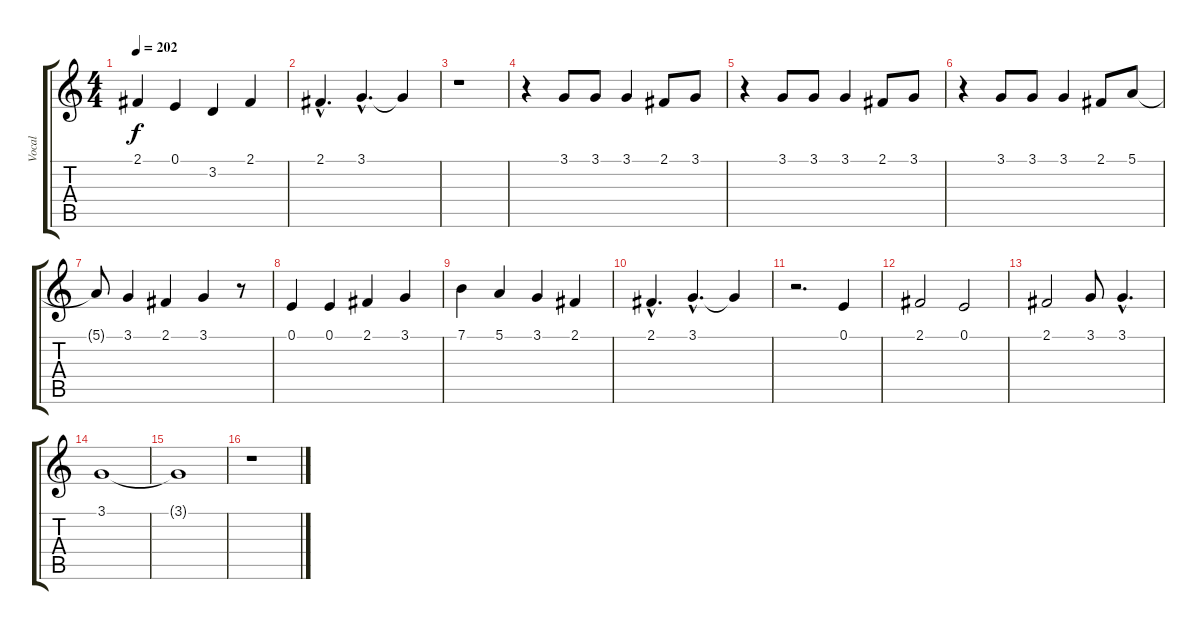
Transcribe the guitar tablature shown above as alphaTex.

\track ("Vocal" "Vocal") {instrument altosax}
\staff {score tabs}
\tuning (E4 B3 G3 D3 A2 E2) {hide}
\ts (4 4)
\tempo 202
\clef g2
\ks c
2.1.4{dy f} 0.1.4 3.2.4 2.1.4 |
2.1{hac}.4{d} 3.1{hac}.4{d} 3.1{t}.4 |
r.1 |
r.4 3.1.8 3.1.8 3.1.4 2.1.8 3.1.8 |
r.4 3.1.8 3.1.8 3.1.4 2.1.8 3.1.8 |
r.4 3.1.8 3.1.8 3.1.4 2.1.8 5.1.8 |
5.1{t}.8 3.1.4 2.1.4 3.1.4 r.8 |
0.1.4 0.1.4 2.1.4 3.1.4 |
7.1.4 5.1.4 3.1.4 2.1.4 |
2.1{hac}.4{d} 3.1{hac}.4{d} 3.1{t}.4 |
r.2{d} 0.1.4 |
2.1.2 0.1.2 |
2.1.2 3.1.8 3.1{hac}.4{d} |
3.1.1 |
3.1{t}.1 |
r.1
